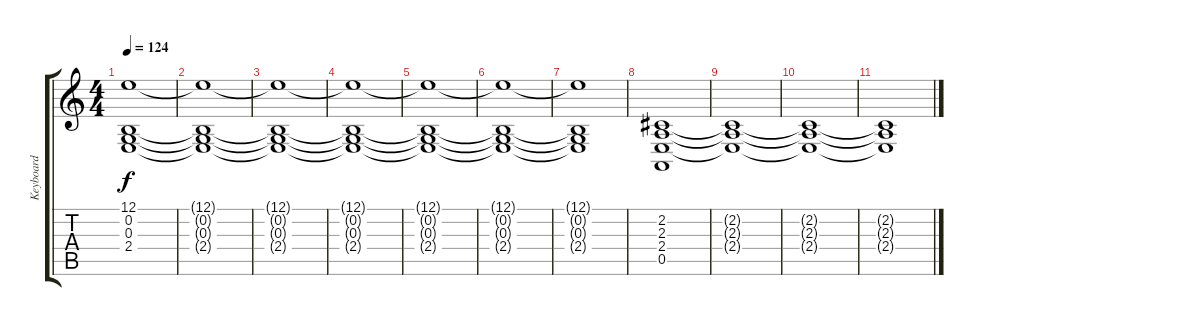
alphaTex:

\track ("Keyboard" "Keyboard") {instrument drawbarorgan}
\staff {score tabs}
\tuning (E4 B3 G3 D3 A2 E2) {hide}
\ts (4 4)
\tempo 124
\clef g2
\ks c
(12.1{t} 0.2{t} 0.3{t} 2.4{t}).1{dy f} |
(12.1{t} 0.2{t} 0.3{t} 2.4{t}).1 |
(12.1{t} 0.2{t} 0.3{t} 2.4{t}).1 |
(12.1{t} 0.2{t} 0.3{t} 2.4{t}).1 |
(12.1{t} 0.2{t} 0.3{t} 2.4{t}).1 |
(12.1{t} 0.2{t} 0.3{t} 2.4{t}).1 |
(12.1{t} 0.2{t} 0.3{t} 2.4{t}).1 |
(2.2 2.3 2.4 0.5).1 |
(2.2{t} 2.3{t} 2.4{t}).1 |
(2.2{t} 2.3{t} 2.4{t}).1 |
(2.2{t} 2.3{t} 2.4{t}).1
